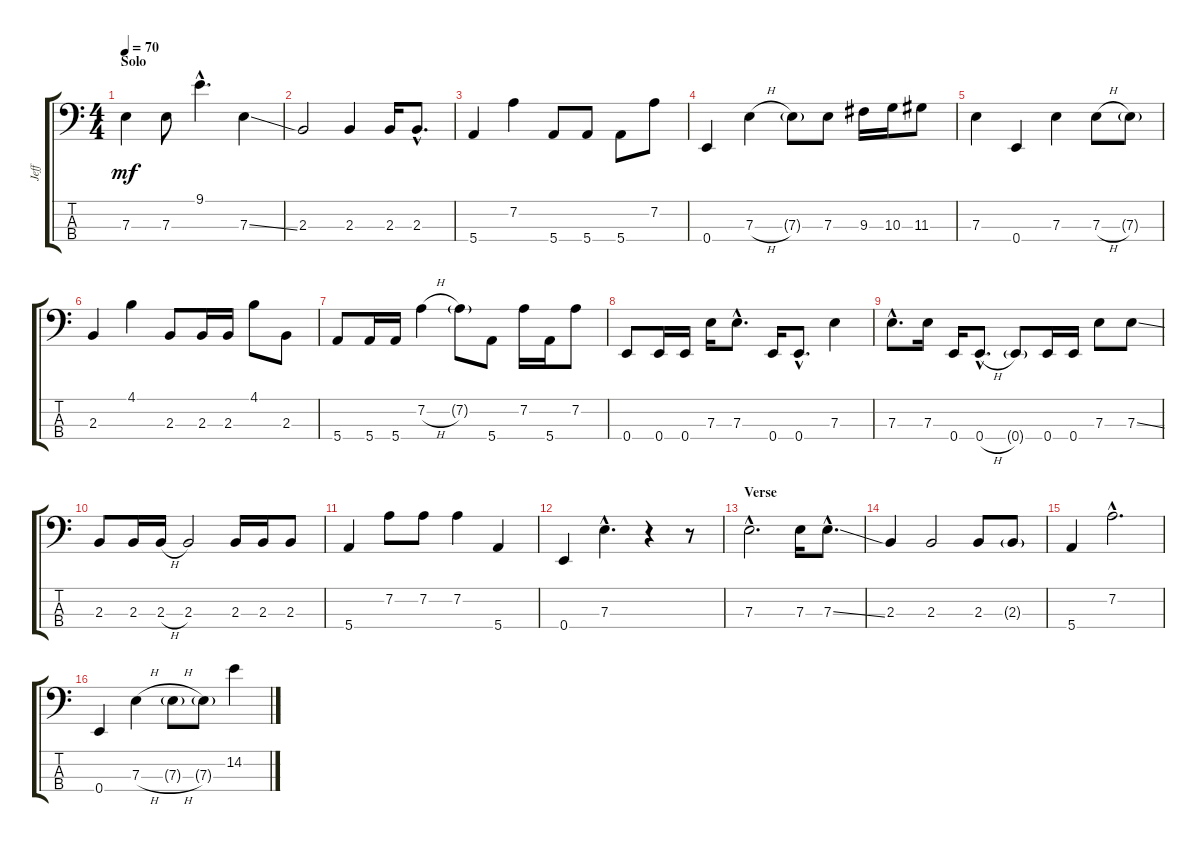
\track ("Jeff" "Jeff") {instrument electricbassfinger}
\staff {score tabs}
\tuning (G2 D2 A1 E1) {hide}
\ts (4 4)
\section ("" "Solo")
\tempo 70
\clef f4
\ks c
7.3.4{dy mf} 7.3.8 9.1{hac}.4{d} 7.3{ss}.4 |
2.3.2 2.3.4 2.3.16 2.3{hac}.8{d} |
5.4.4 7.2.4 5.4.8 5.4.8 5.4.8 7.2.8 |
0.4.4 7.3{h}.4 7.3{g}.8 7.3.8 9.3.16 10.3.16 11.3.8 |
7.3.4 0.4.4 7.3.4 7.3{h}.8 7.3{g}.8 |
2.3.4 4.1.4 2.3.8 2.3.16 2.3.16 4.1.8 2.3.8 |
5.4.8 5.4.16 5.4.16 7.2{h}.4 7.2{g}.8 5.4.8 7.2.16 5.4.16 7.2.8 |
0.4.8 0.4.16 0.4.16 7.3.16 7.3{hac}.8{d} 0.4.16 0.4{hac}.8{d} 7.3.4 |
7.3{hac}.8{d} 7.3.16 0.4.16 0.4{h hac}.8{d} 0.4{g}.8 0.4.16 0.4.16 7.3.8 7.3{ss}.8 |
2.3.8 2.3.16 2.3{h}.16 2.3.2 2.3.16 2.3.16 2.3.8 |
5.4.4 7.2.8 7.2.8 7.2.4 5.4.4 |
0.4.4 7.3{hac}.4{d} r.4 r.8 |
\section ("" "Verse")
7.3{hac}.2{d} 7.3.16 7.3{ss hac}.8{d} |
2.3.4 2.3.2 2.3.8 2.3{g}.8 |
5.4.4 7.2{hac}.2{d} |
0.4.4 7.3{h}.4 7.3{h g}.8 7.3{ss g}.8 14.2.4
